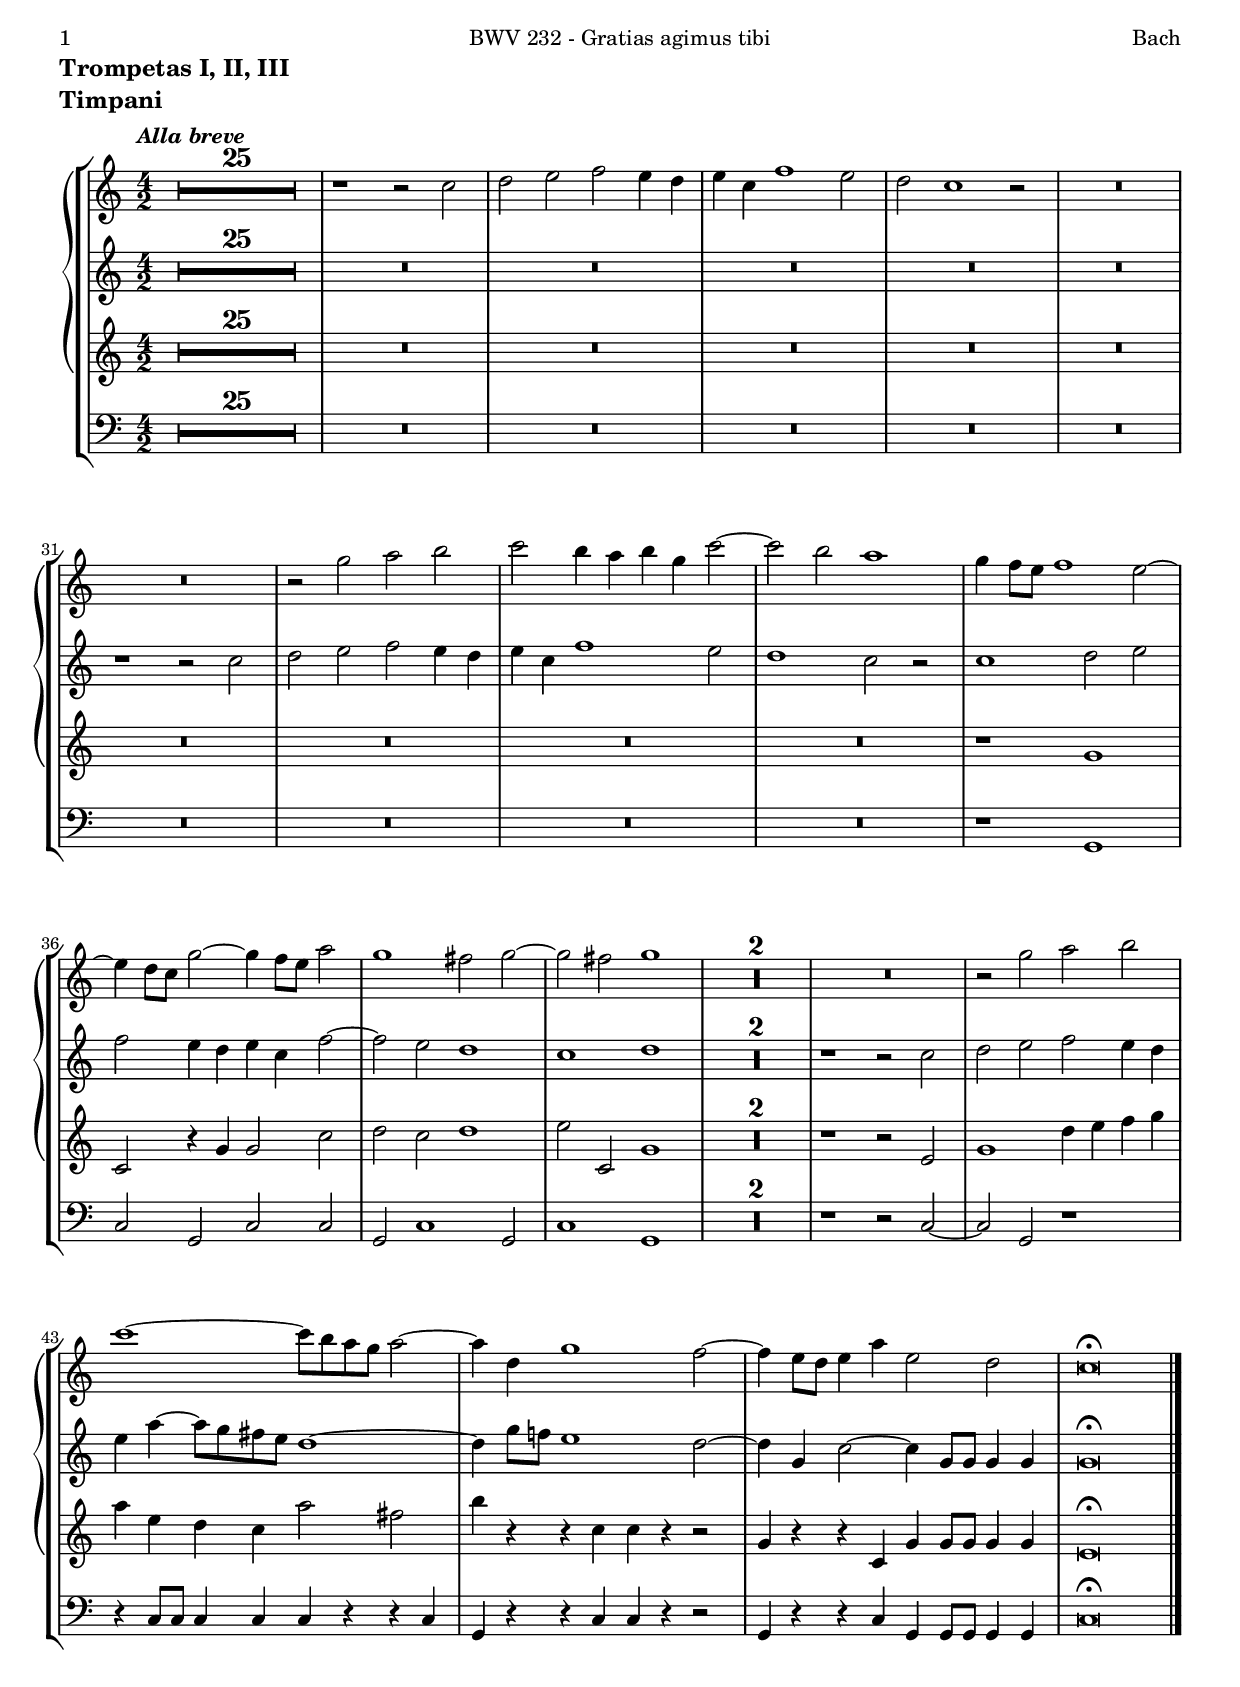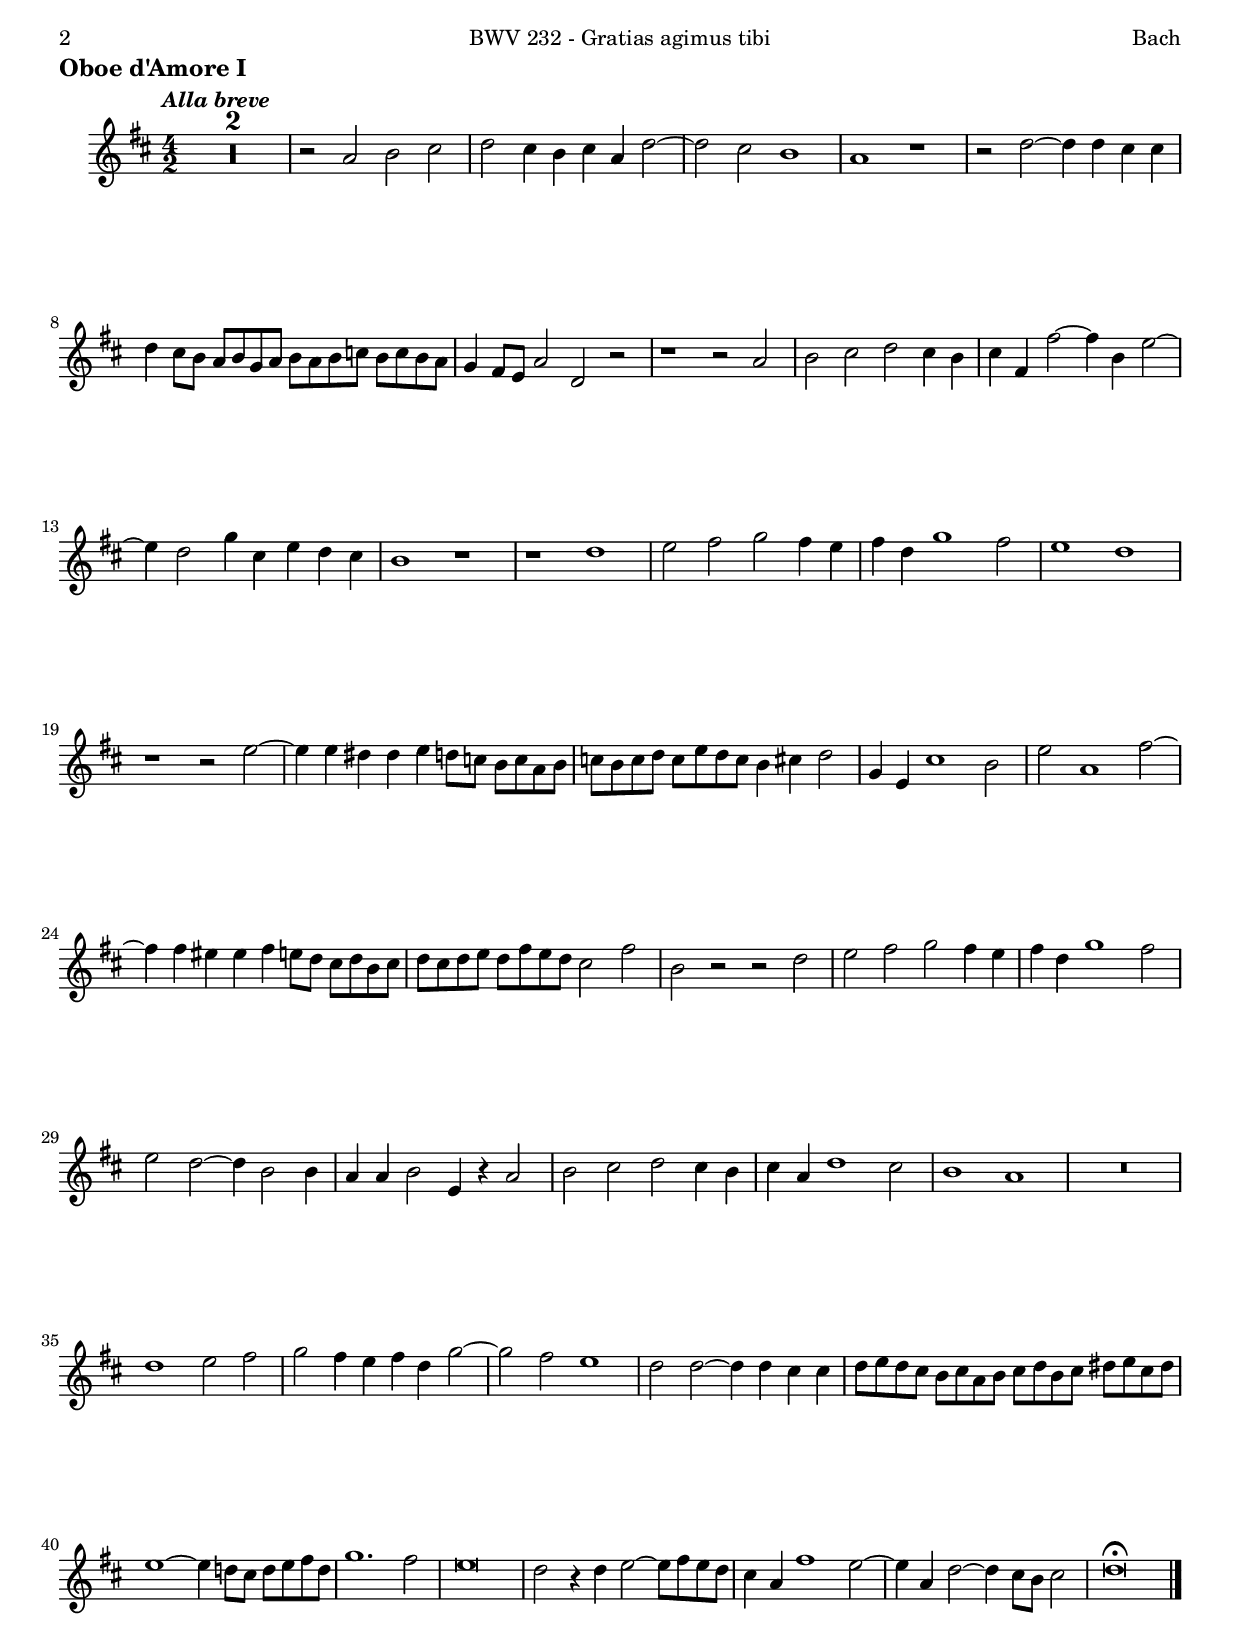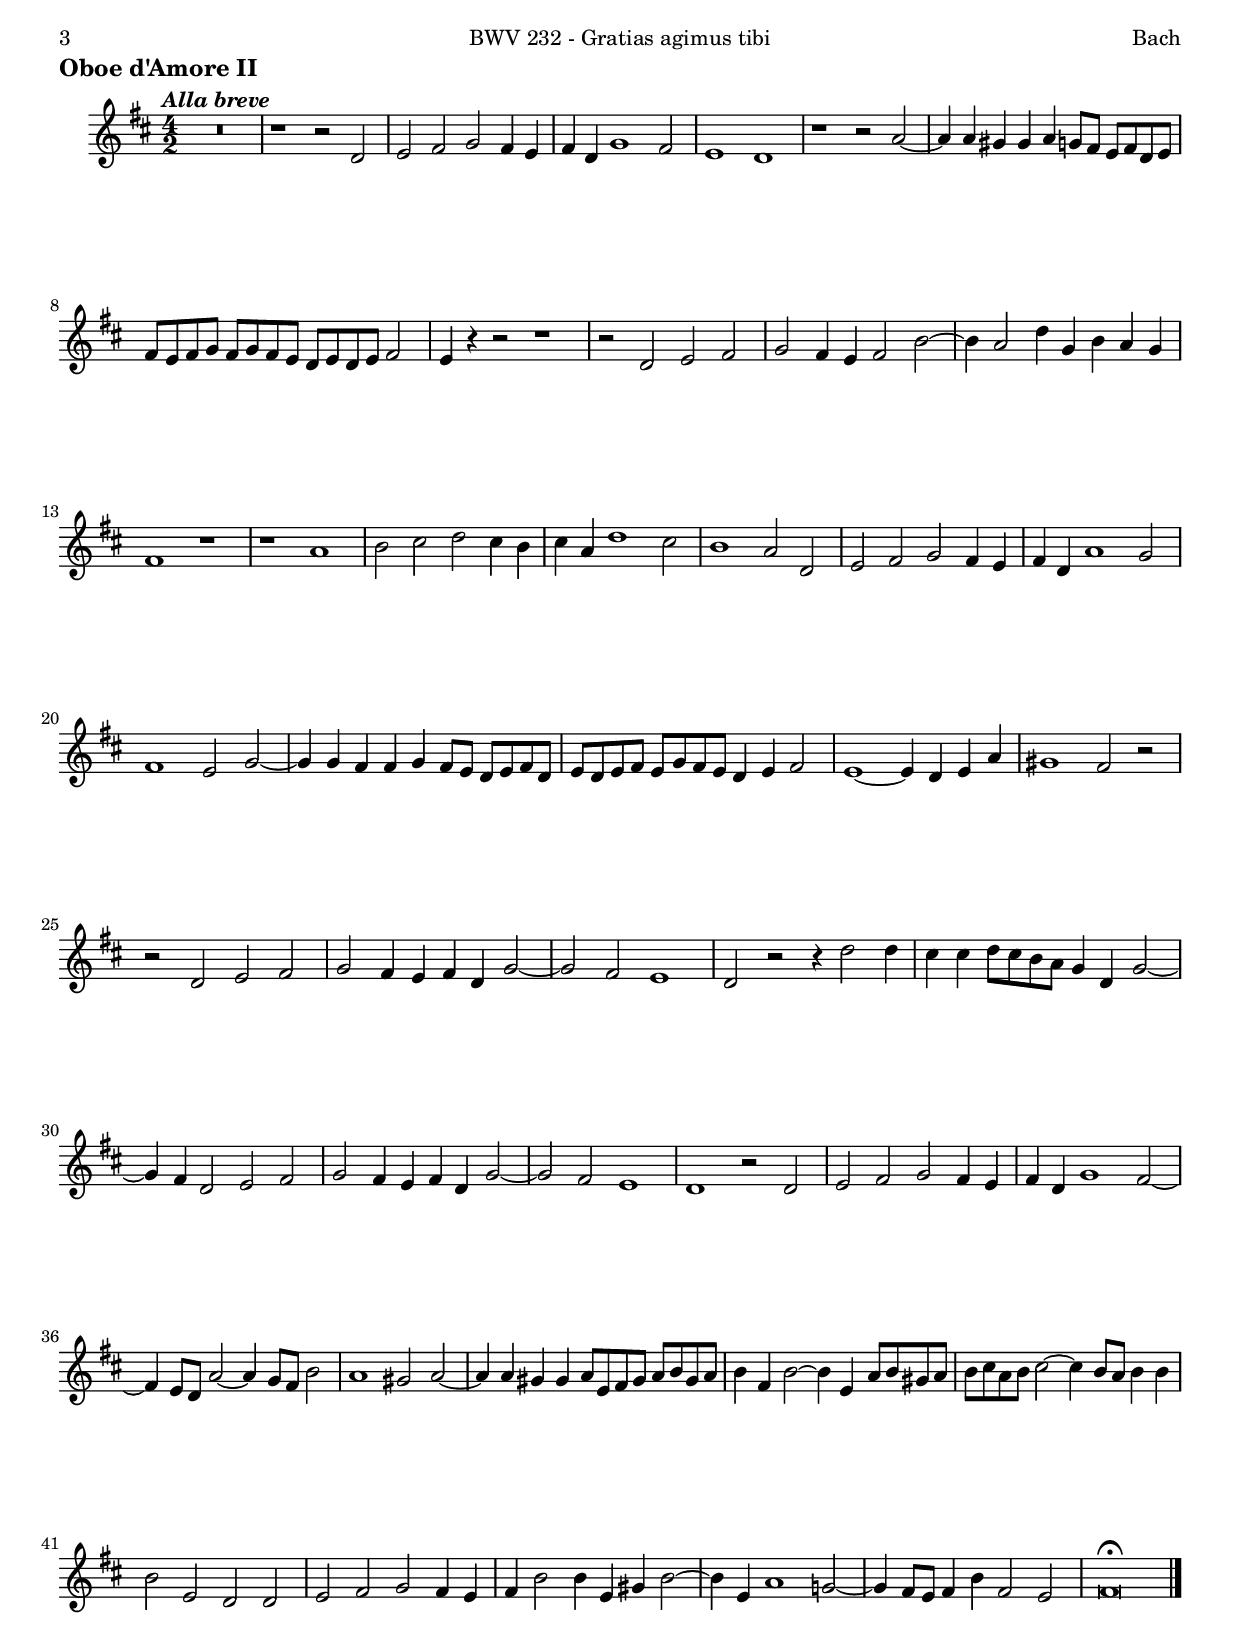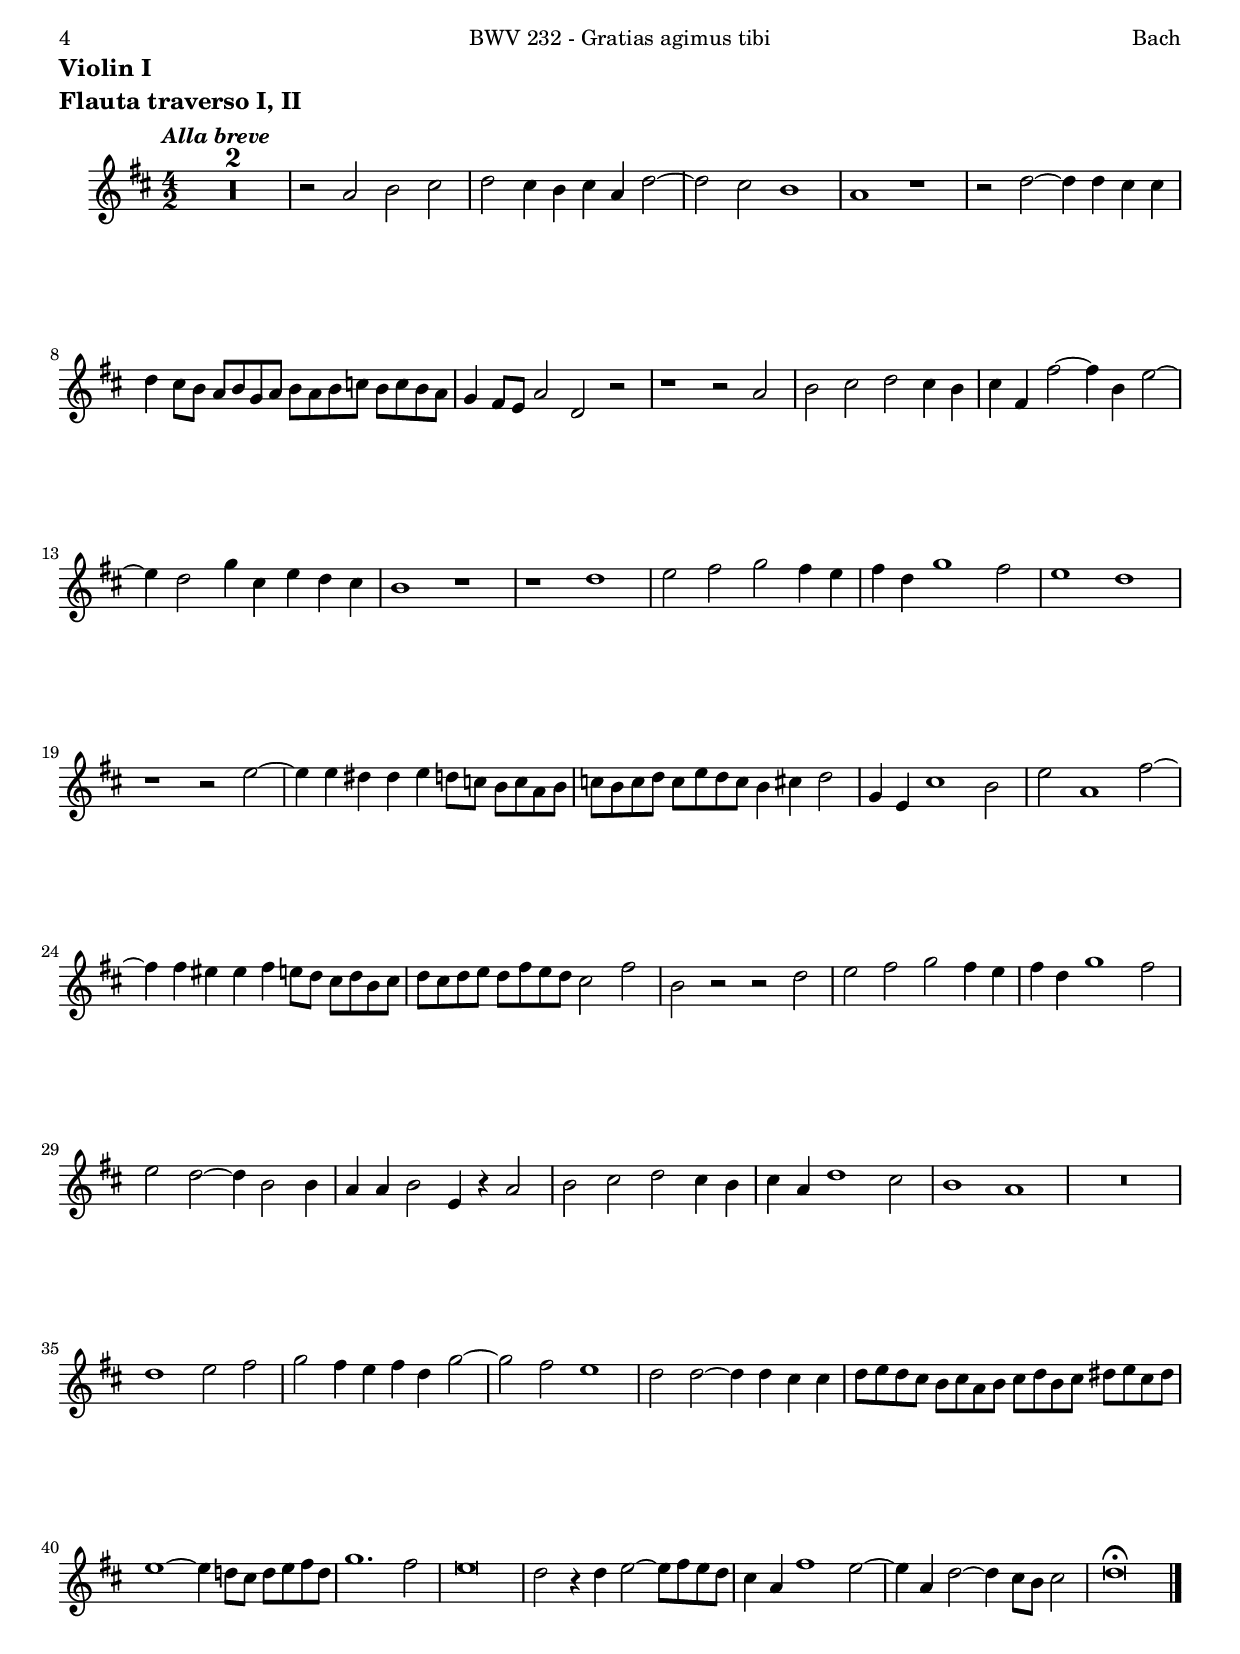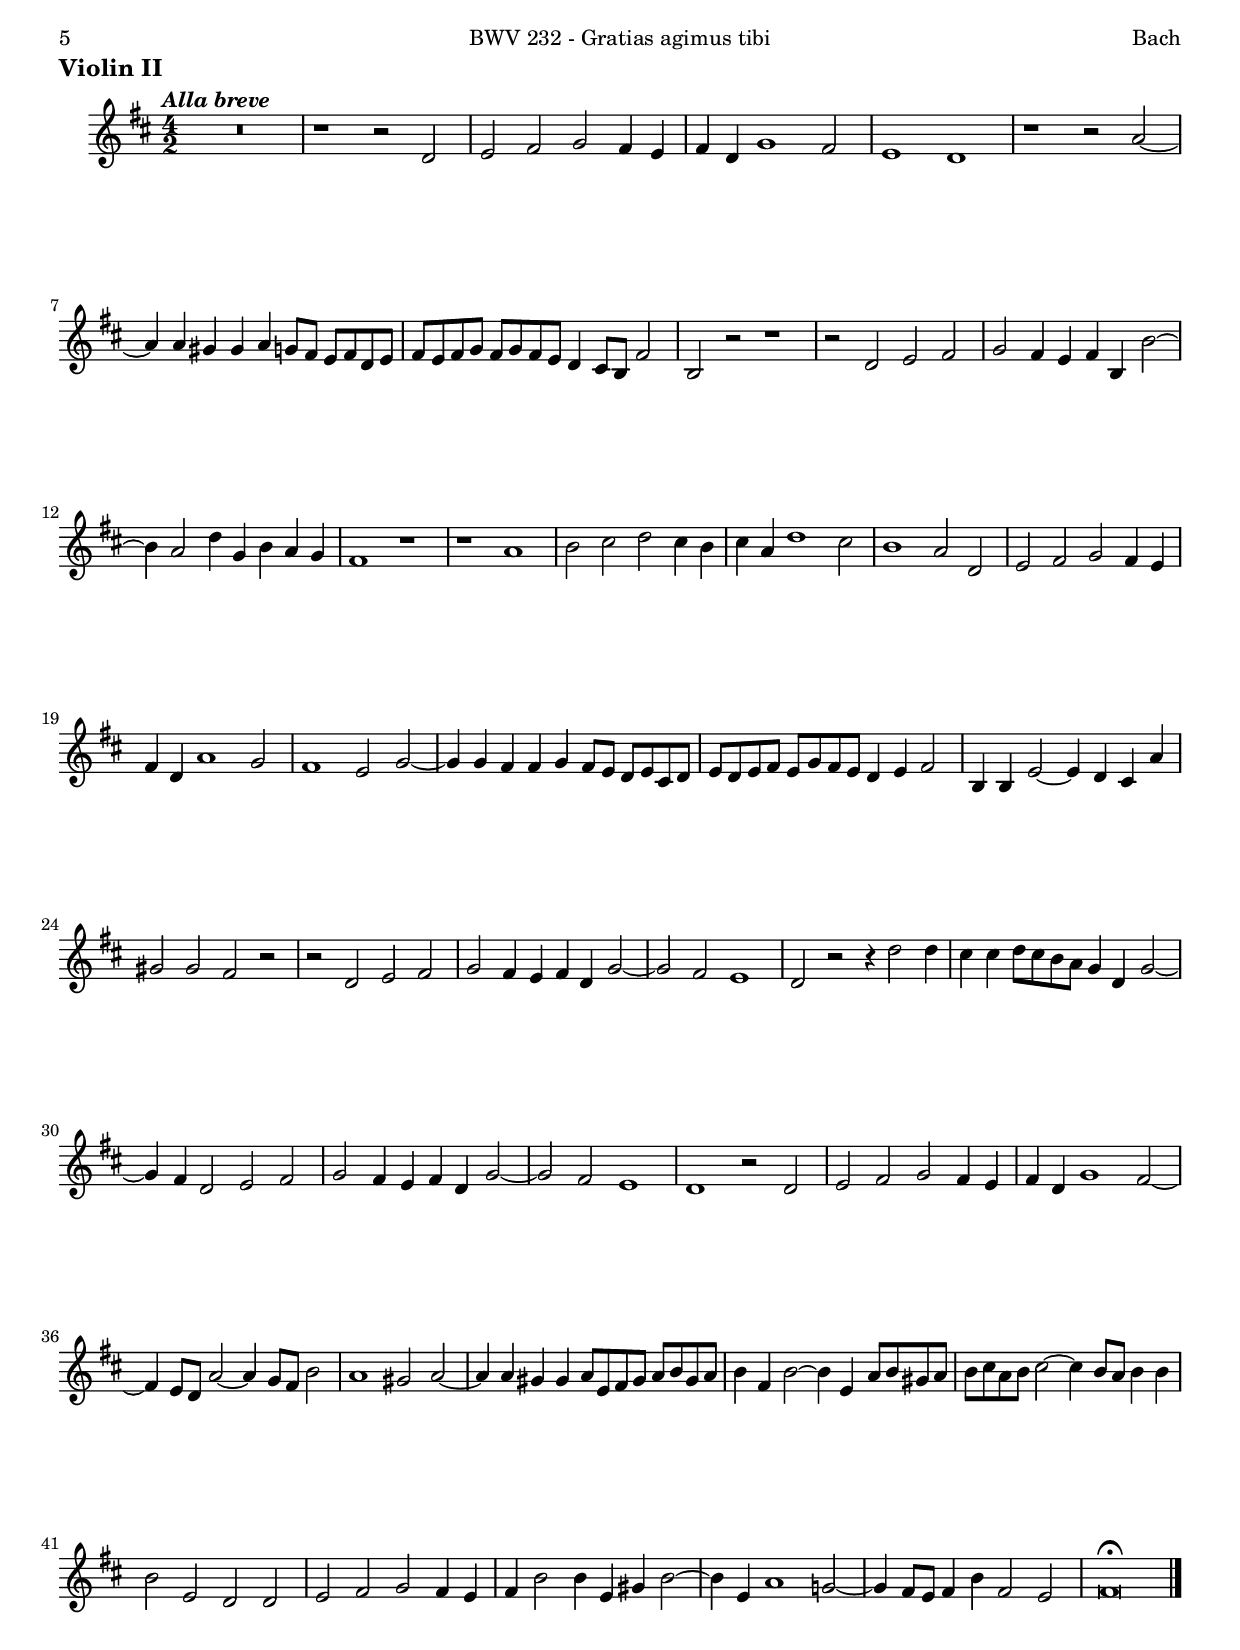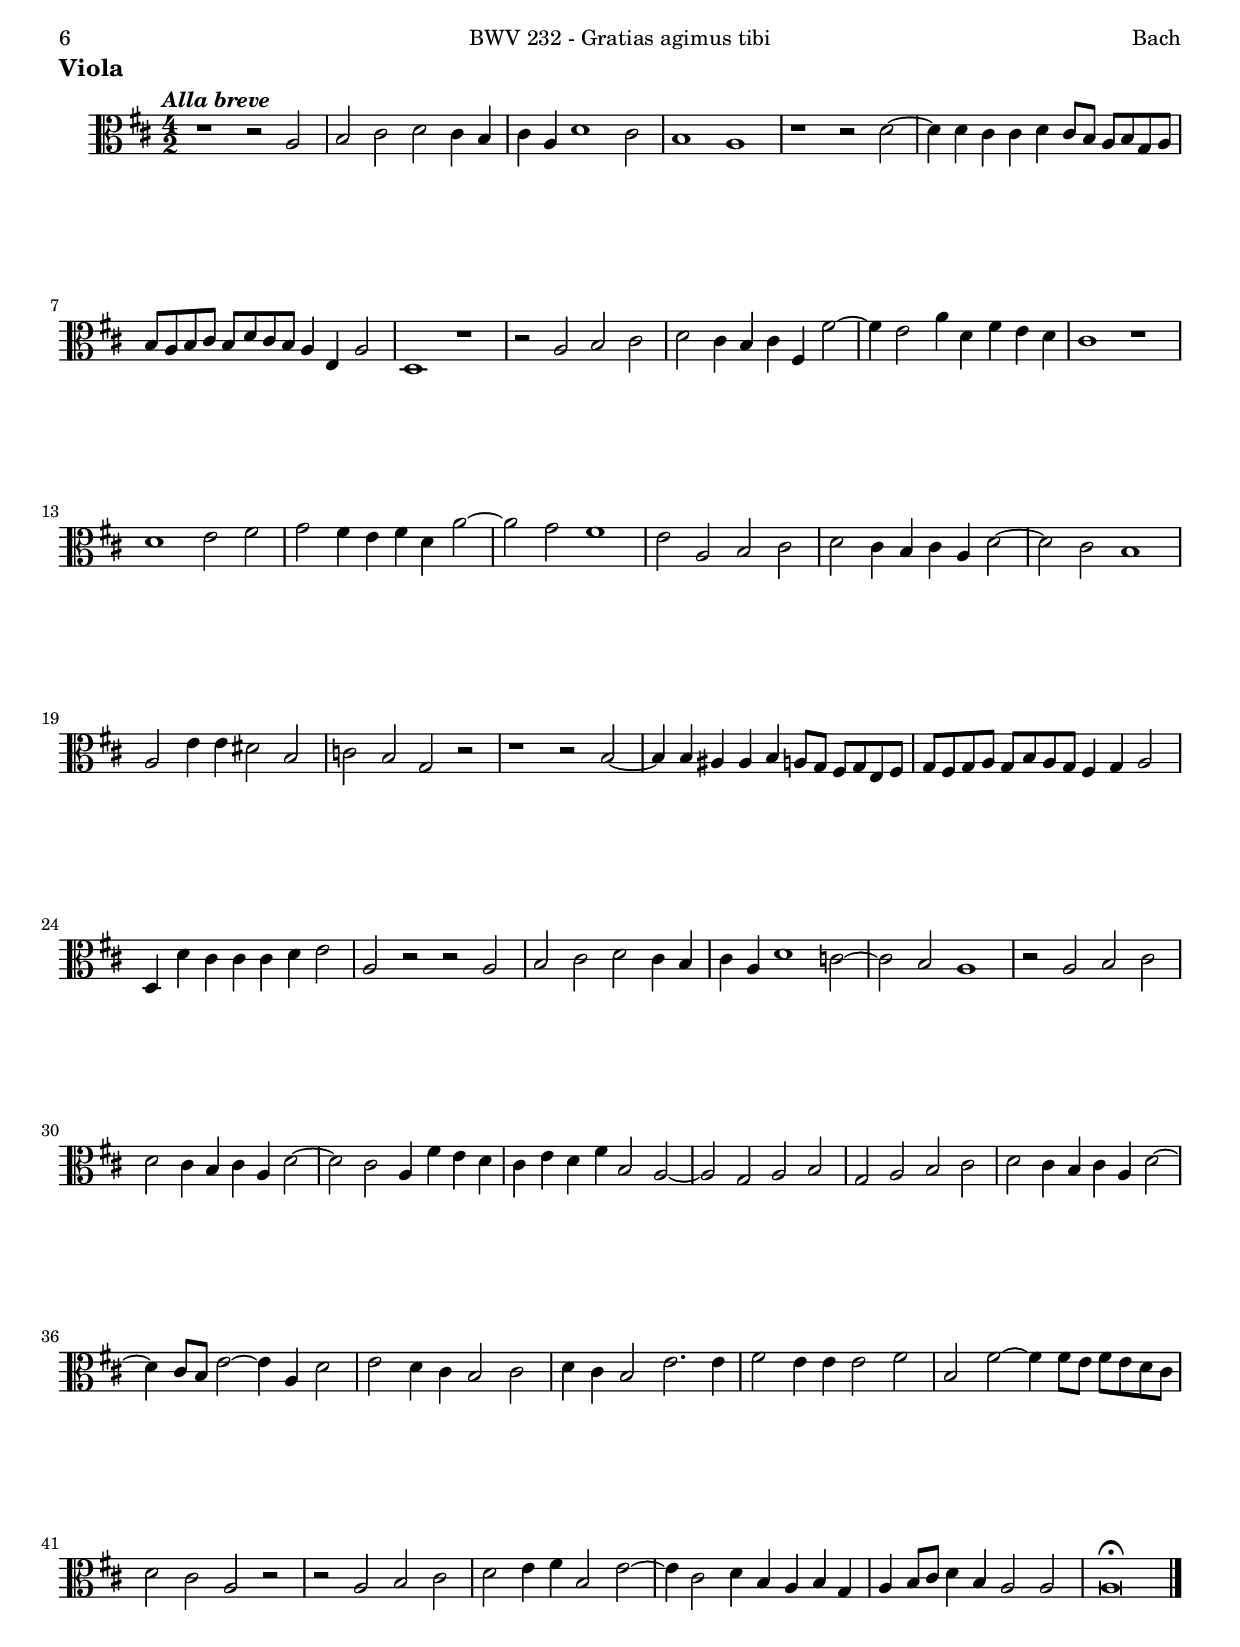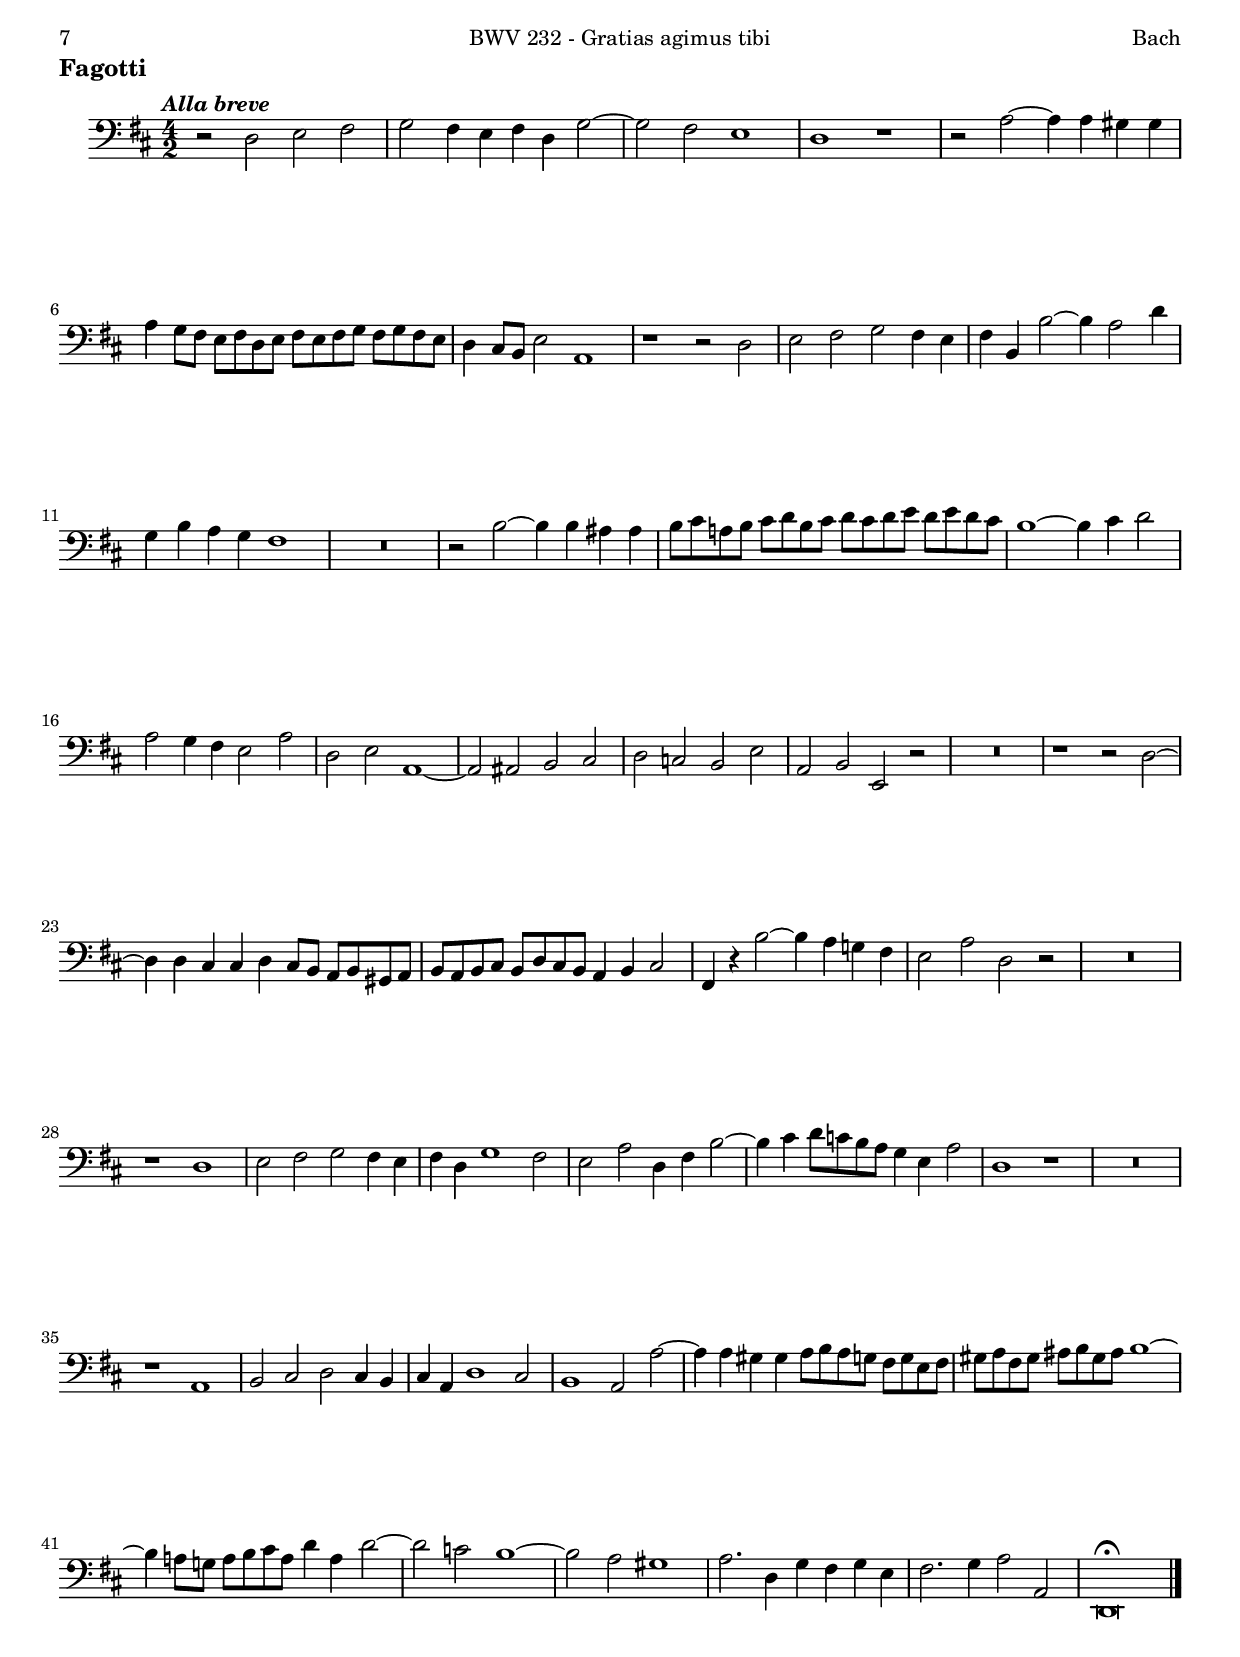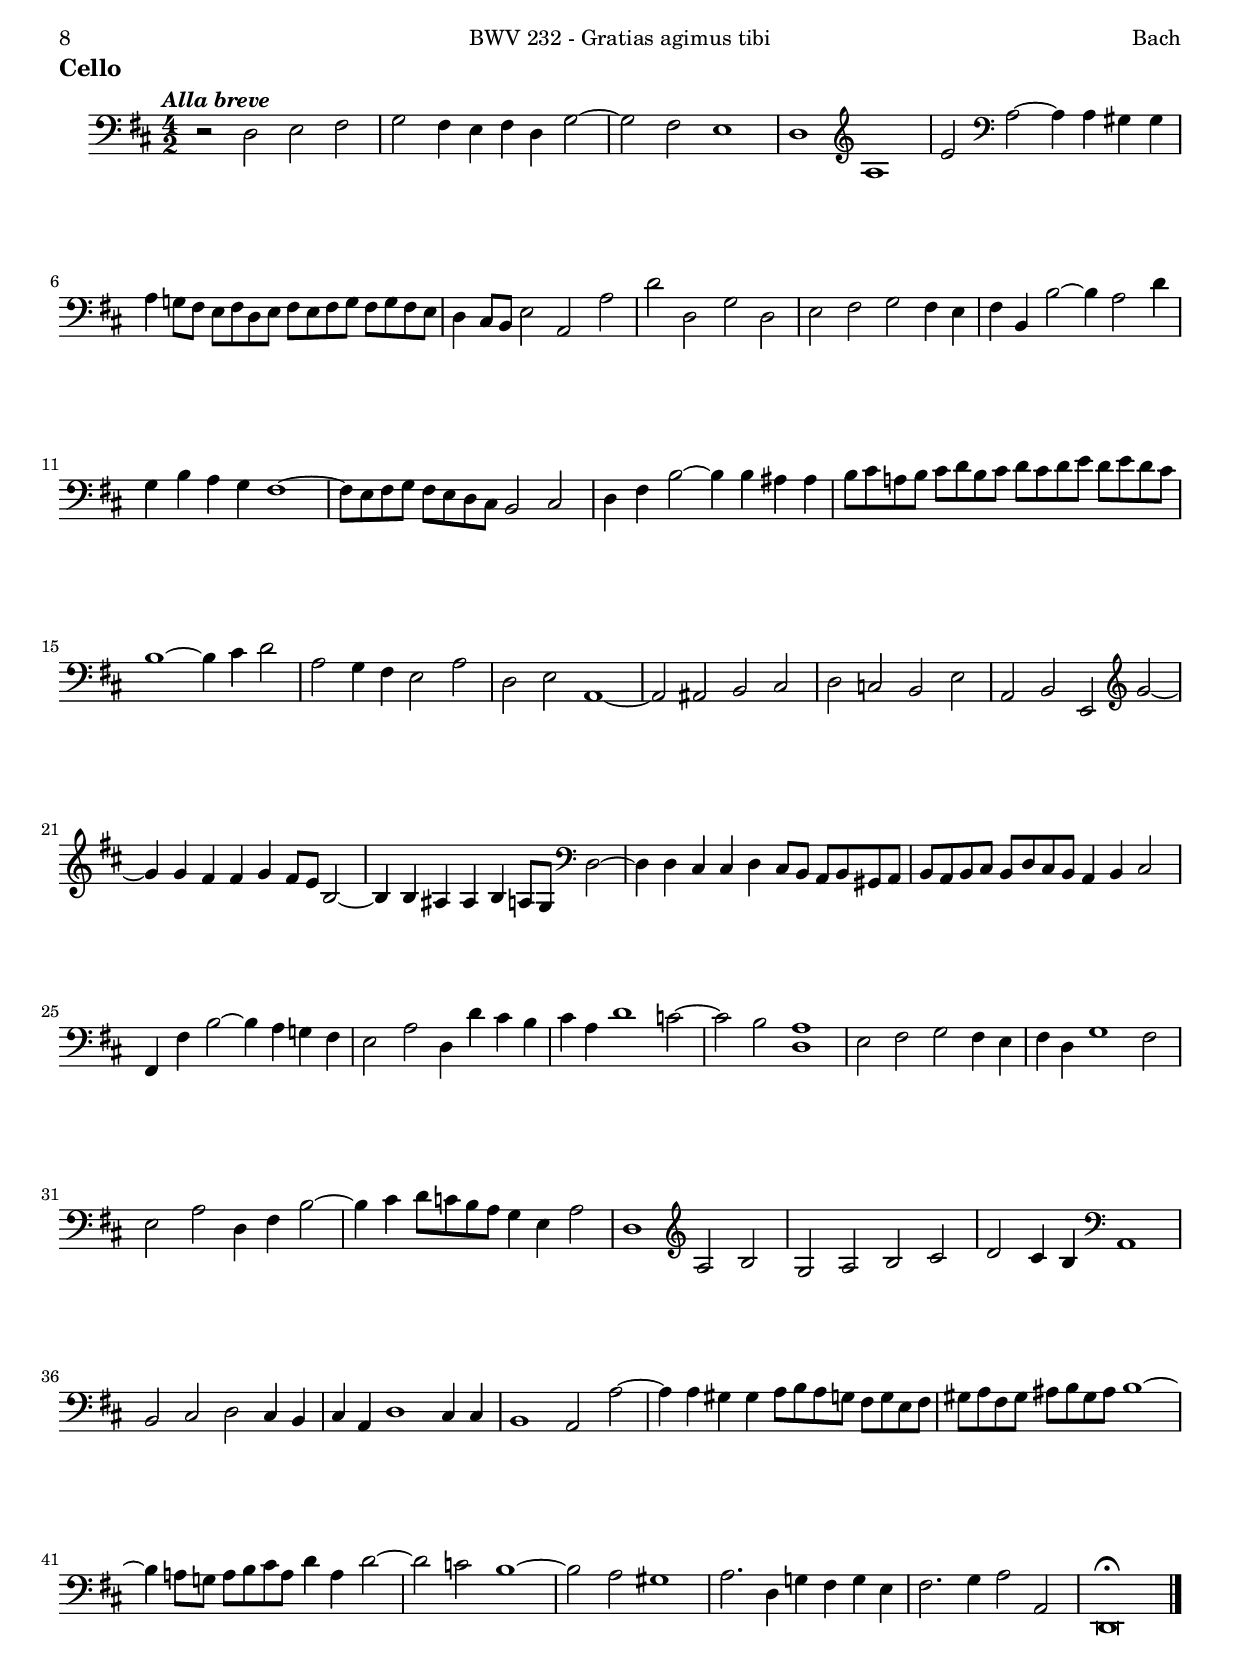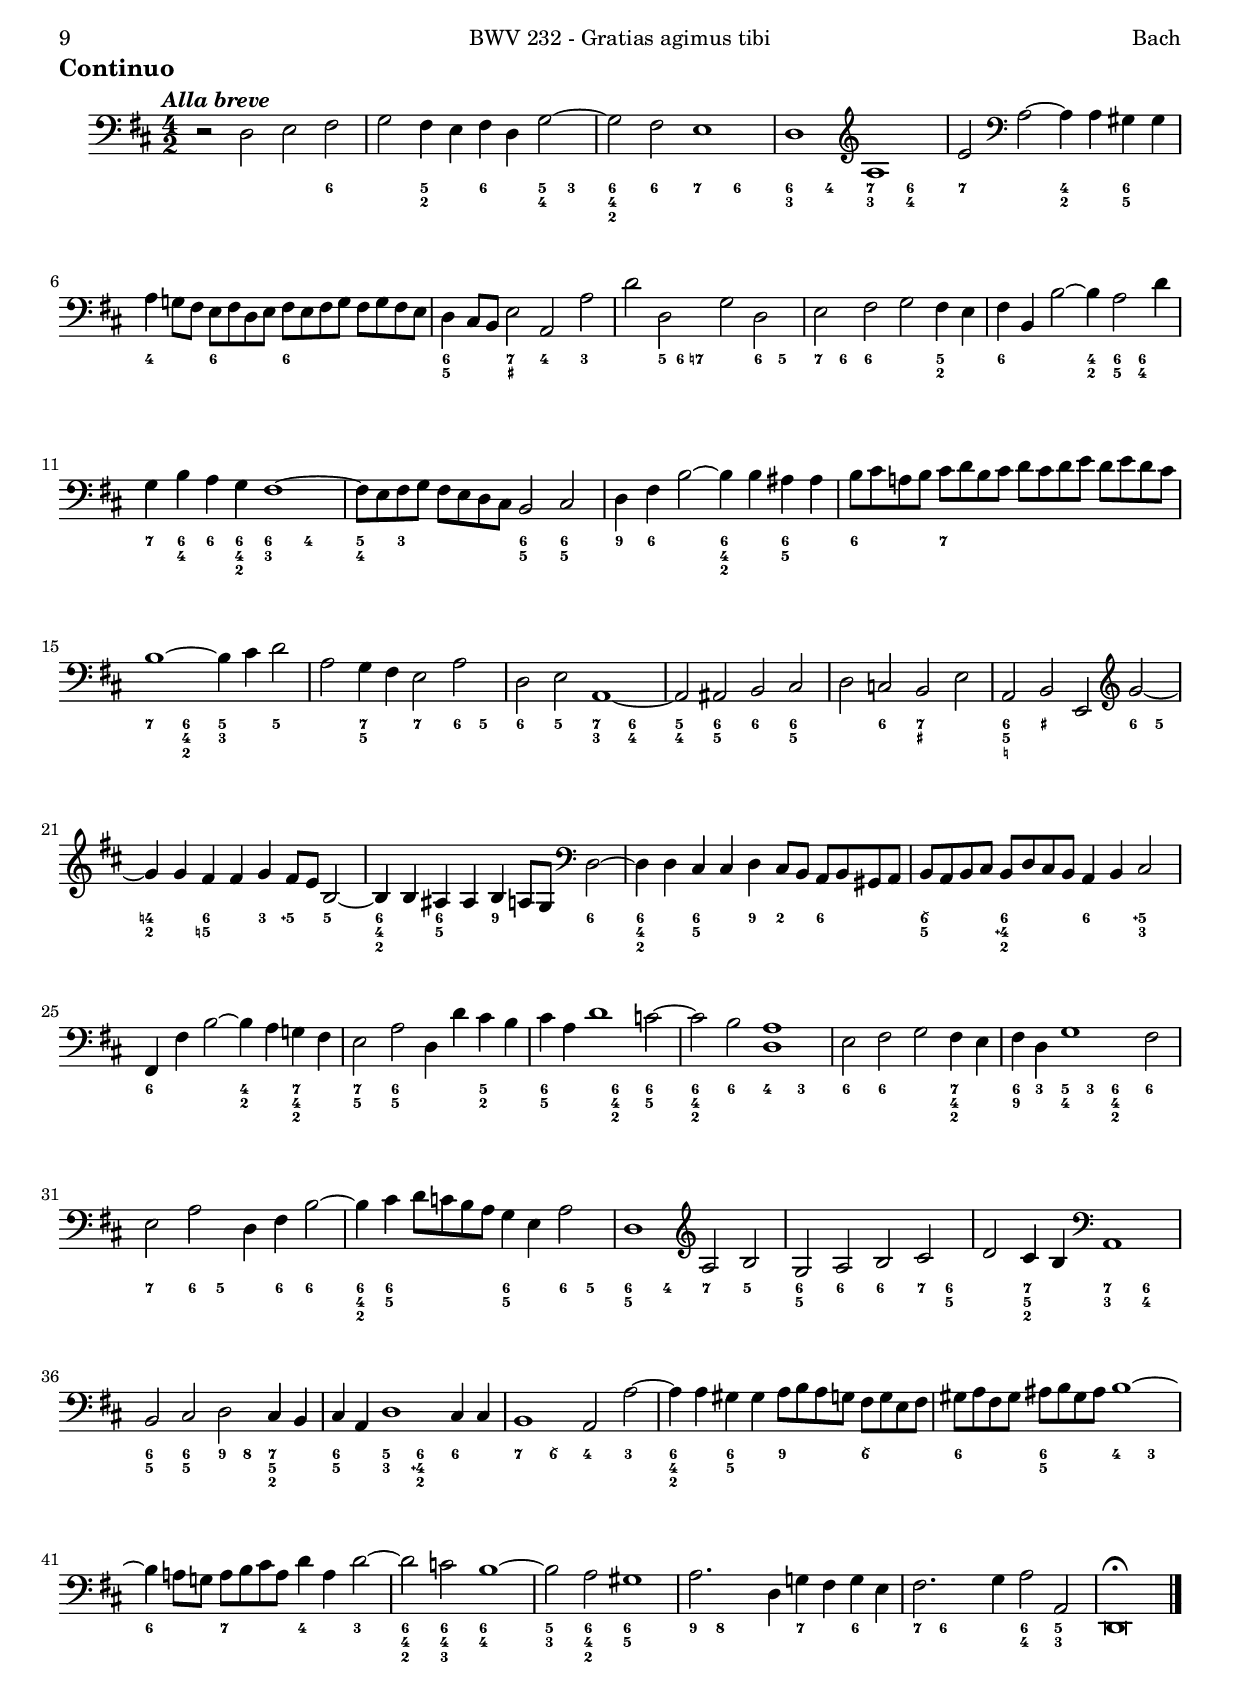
\version "2.18.0"

#(set-default-paper-size "a4")
#(set-global-staff-size 18.5)
#(ly:set-option 'point-and-click #f)
%nomobile

italicas=\override LyricText.font-shape = #'italic
rectas=\override LyricText.font-shape = #'upright
ss=\once \set suggestAccidentals = ##t
mtempo={\tempo 4 = 140 }
pfermata=\markup{"(" \musicglyph #"scripts.ufermata" ")"}
showMultiRests = { \set Staff.keepAliveInterfaces = #'( rhythmic-grob-interface multi-measure-rest-interface lyric-interface stanza-number-interface percent-repeat-interface) }
hideMultiRests = \unset Staff.keepAliveInterfaces
noados=\once \set Staff.aDueText = #""


htitle="BWV 232 - Gratias agimus tibi"
hcomposer="Bach"
%{
\header {
	title=\markup{\fontsize #3 "6. Gratias agimus tibi"}
	subtitle="Misa en si menor"
        subsubtitle=\markup{\raise #.2 "BWV 232" \vspace #0 }
        composer="Johann Sebastian Bach (1685-1750)"
        pdfauthor=\composer
       %opus="(-)"
	%poet=\markup{""}
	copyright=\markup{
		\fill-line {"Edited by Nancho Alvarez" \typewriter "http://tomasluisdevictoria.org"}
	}
%	tagline=""
}
%}
global={
  \tempo \markup{\italic "Alla breve"}
  \compressFullBarRests
  \key d \major \time 4/2 \skip 1*4/2*46 \bar "|."
}

cantus=\relative c''{
       % \set autoBeaming = ##f
        R1*4/2*2
        r2 a b cis
        d cis4 b cis a d2 ~
        d cis4 cis b1
        a r
        r2 d ~ d4 d cis cis
        d4 cis8 b a b g a b a b c b c b a
        g4 fis8 \noBeam e a2 d, r
        r1 r2 a'
        b cis d cis4 b
        cis fis, fis'2 ~ fis4 b, e2 ~
        e4 d2 g4 cis, e d cis
        b2 b r1
        r d 
        e2 fis g fis4 e
        fis d g1 fis4 fis
        e1 d
        r1 r2 e ~
        e4 e dis dis e d8 c b c a b
        c b c d c e d c b4 cis8 \noBeam cis d2
        g,4 r cis!2 ~ cis4 cis b b
        e4 e8 \noBeam e a,2 a4 r fis'2 ~
        fis4 fis eis eis fis4 e8 d cis d b cis
        d cis d e d fis e d cis4 cis8 \noBeam cis fis2
        b, r r d
        e fis g fis4 e
        fis4 d g1 fis4 fis
        e e d2 ~ d4 b b b
        a a8 \noBeam a b2 e,4 r a2
        b cis d cis4 b
        cis a d1 cis4 cis
        b1 a
        R1*4/2
        d1 e2 fis
        g fis4 e fis d g2 ~
        g fis4 fis e1
        d2 d ~ d4 d cis cis
        d8 e d cis b cis a b cis d b cis dis e cis dis
        e1 ~ e4 d8 cis d e fis d
        g1. fis4 fis
        e\breve
        d2 r4 d e e ~ e8 fis e d
        cis4 a fis'1 e2 ~
        e4 a, d2 ~ d4 cis8 \noBeam b cis2
        d\breve^\fermata
}

altus=\relative c'{
       %\set autoBeaming = ##f
       R1*4/2
       r1 r2 d
       e fis g fis4 e 
       fis d g1 fis4 fis
       e1 d
       r1 r2 a' ~
       a4 a gis gis a g8 fis e fis d e
       fis e fis g fis g fis e d4 cis8 \noBeam b fis'2
       b,2 r r1
       r2 d e fis
       g2 fis4 e fis b, b'2 ~
       b4 a2 d4 g, b a g
       fis2 fis r1
       r a 
       b2 cis d cis4 b
       cis a d1 cis4 cis
       b1 a2 d, 
       e fis g fis4 e
       fis d a'1 g4 g
       fis1 e2 g ~
       g4 g fis fis g fis8 e d e cis d
       e d e fis e g fis e d4 e8 \noBeam e fis2
       b,4 r e2 ~ e4 d cis a'
       gis4 gis8 \noBeam gis gis2 fis r
       r2 d e fis
       g fis4 e fis d g2 ~
       g fis4 fis e1
       d2 r r4 d'2 d4
       cis cis d8 cis b a g4 d8 \noBeam d g2 ~
       g4 fis d2 e fis
       g fis4 e fis d g2 ~
       g fis4 fis e1
       d r2 d
       e fis g fis4 e
       fis d g1 fis2 ~
       fis4 e8 d a'2 ~ a4 g8 fis b4 b
       a1 gis2 a ~
       a4 a gis gis a8 e fis gis a b gis a
       b4 fis b2 ~ b4 e,8 \noBeam e a2
       e4 r cis'2 ~ cis4 b b b
       b b8 \noBeam b e,2 d d
       e fis g fis4 e
       fis4( b2) b8 \noBeam b e,4 gis b2 ~
       b4 e, a2 ~ a4 d, g!2 ~
       g4 fis8 e fis4 b fis2( e)
       fis\breve^\fermata
}

tenor=\relative c'{
       %\set autoBeaming = ##f
       r1 r2 a
       b cis d cis4 b
       cis a d1 cis4 cis
       b1 a
       r1 r2 d ~
       d4 d cis cis d cis8 b a b g a
       b a b cis b d cis b a4 e8 \noBeam e a2
       d,1 r
       r2 a' b cis
       d cis4 b cis fis, fis'2 ~
       fis4 e2 a4 d, fis e d
       cis2 cis r1
       d1 e2 fis
       g2 fis4 e fis d a'2 ~
       a2 g4 g fis1
       e2 a, b cis
       d2 cis4 b cis a d2 ~
       d cis4 cis b1
       a2 e'( dis) b4 b
       c2( b) g r
       r1 r2 b ~
       b4 b ais ais b4 a8 g fis g e fis
       g fis g a g b a g fis4 g8 \noBeam g a2
       d,4 d'8 \noBeam d cis4 cis cis d8 \noBeam d e2
       a,2 r r a
       b cis d cis4 b
       cis a d1 c4 c
       c2( b) a1
       r2 a b cis!
       d2 cis4 b cis a d2 ~
       d2 cis4 cis a fis' e d
       cis( e) d( fis) b,2 a ~
       a g4 g a2( b)
       g a b cis
       d cis4 b cis a d2 ~
       d4 cis8 b e2 ~ e4 a, d2
       e2 d4( cis) b2 cis4 cis
       d( cis) b2 e2. e4
       fis2 e4 e2 e8 \noBeam e fis2
       b, fis'2 ~ fis4 fis8 e fis4 d
       d2 cis4 cis a2 a
       r a b cis
       d e4 fis b,2 e4 e
       e cis cis d b( a) b( g)
       a( b8 cis) d4 b a1
       a\breve^\fermata

}

bassus=\relative c{
       %\set autoBeaming = ##f
       r2 d e fis
       g fis4 e fis d g2 ~
       g fis4 fis e1
       d r
       r2 a' ~ a4 a gis gis
       a4 g!8 fis e fis d e fis e fis g fis g fis e
       d4 cis8 \noBeam b e2 a,1
       r1 r2 d
       e fis g fis4 e
       fis b, b'2 ~ b4 a2 d4
       g,4 b a g fis2 fis
       R1*4/2
       r2 b ~ b4 b ais ais
       b8 cis a! b cis d b cis d cis d e d e d cis
       b1 ~ b4 cis d2
       a4 a g fis e2 a4 a
       d,2( e) a,1 ~
       a2 ais b cis
       d c4 c b2 e4 e
       a,2( b) e r
       R1*4/2
       r1 r2 d ~
       d4 d cis cis d cis8 b a b gis a
       b a b cis b d cis b a4 b8 \noBeam b cis2
       fis,4 r b'2 ~ b4 a g! fis 
       e e8 \noBeam e a2 d, r
       R1*4/2
       r1 d 
       e2 fis g fis4 e
       fis d g1 fis4 fis
       e2( a) d,4 r b'2 ~
       b4 cis d8[ c] b[ a] g4 fis8 \noBeam e a2
       d,1 r
       R1*4/2
       r1 a
       b2 cis d cis4 b
       cis4 a d1 cis4 cis
       b1 a2 a' ~
       a4 a gis gis a8 b a g fis g e fis
       gis a fis gis ais b gis ais b1 ~
       b4 a!8 g! a b cis a d4 a d2 ~
       d2 c4 c b1 ~
       b2 a gis1
       a2 r4 d,( g!) fis g e
       fis2 fis4 g a2( a,)
       d\breve^\fermata
}

textocantus=\lyricmode{
Gra -- _ _ _ ti -- as a -- _ _ gi -- mus ti -- bi
pro -- pter mag -- nam glo -- _ _ _ _ _ _ _ _ _ _ _ _ _ _ _ ri -- am tu -- am
gra -- _ _ _ ti -- as a -- _ _ _ _ _ _ _ _ gi -- mus ti -- bi
gra -- _ _ _ ti -- as a -- _ _ gi -- mus ti -- bi
pro -- pter mag -- nam glo -- _ _ _ _ _ _ _ _ _ _ _ _ _ _ _ ri -- am tu -- am
pro -- pter mag -- nam glo -- ri -- am tu -- am
pro -- pter mag -- nam glo -- _ _ _ _ _ _ _ _ _ _ _ _ _ _ _ ri -- am tu -- am
gra -- _ _ _ ti -- as a -- _ _ gi -- mus ti -- bi
pro -- pter mag -- nam glo -- ri -- am tu -- am
gra -- _ _ _ ti -- as a -- _ _ gi -- mus ti -- bi
gra -- _ _ _ ti -- as a -- _ _ gi -- mus ti -- bi
pro -- pter mag -- nam glo -- _ _ _ _ _ _ _ _ _ _ _ _ _ _ _ _ _ _ _ _ _ _ _ ri -- am
tu -- am
pro -- ter mag -- _ _ _ _ nam glo -- _ _ _ ri -- am tu -- am.
}

textoaltus=\lyricmode{
Gra -- _ _ _ ti -- as a -- _ _ gi -- mus ti -- bi
pro -- pter mag -- nam glo -- _ _ _ _ _ _ _ _ _ _ _ _ _ _ _ ri -- am tu -- am
gra -- _ _ _ ti -- as a -- _ _ _ _ _ _ gi -- mus ti -- bi
gra -- _ _ _ ti -- as a -- _ _ gi -- mus ti -- bi,
gra -- _ _ _ ti -- as a -- _ _ gi -- mus ti -- bi
pro -- pter mag -- nam glo -- _ _ _ _ _ _ _ _ _ _ _ _ _ _ _ ri -- am tu -- am
pro -- pter mag -- nam glo -- ri -- am tu -- am
gra -- _ _ _ ti -- as a -- _ _ gi -- mus ti -- bi
pro -- pter mag -- nam glo -- _ _ _ _ ri -- am tu -- am,
gra -- _ _ _ ti -- as a -- _ _ gi -- mus ti -- bi
gra -- _ _ _ ti -- as a -- _ _ _ _ _ _ _ _ gi -- mus ti -- bi
pro -- pter mag -- nam glo -- _ _ _ _ _ _ _ _ _ _ ri -- am tu -- am
pro -- pter mag -- nam glo -- ri -- am tu -- am,
gra -- _ _ _ ti -- as a -- gi -- mus ti -- bi
pro -- pter mag -- nam glo -- _ _ ri -- am tu -- am.
}

textotenor=\lyricmode{
Gra -- _ _ _ ti -- as a -- _ _ gi -- mus ti -- bi
pro -- pter mag -- nam glo -- _ _ _ _ _ _ _ _ _ _ _ _ _ _ _ ri -- am tu -- am
gra -- _ _ _ ti -- as a -- _ _ _ _ _ _ gi -- mus ti -- bi
gra -- _ _ _ ti -- as a -- _ _ gi -- mus ti -- bi,
gra -- _ _ _ ti -- as a -- _ _ gi -- mus ti -- bi,
a -- gi -- mus ti -- bi
pro -- pter mag -- nam glo -- _ _ _ _ _ _ _ _ _ _ _ _ _ _ _ ri -- am tu -- am,
pro -- pter mag -- nam glo -- ri -- am tu -- am
gra -- _ _ _ ti -- as a -- _ _ gi -- mus ti -- bi
gra -- _ _ _ ti -- as a -- _ _ gi -- mus ti -- bi
pro -- pter mag -- nam glo -- _ ri -- am tu -- am,
gra -- _ _ _ ti -- as a -- _ _ _ _ _ gi -- mus ti -- bi,
a -- gi -- mus ti -- bi
pro -- pter mag -- nam glo -- ri -- am tu -- am,
pro -- pter _ mag -- nam glo -- ri -- am tu -- am
gra -- _ _ _ ti -- as a -- gi -- mus ti -- bi
pro -- pter mag -- nam glo -- ri -- am tu -- am.
}

textobassus=\lyricmode{
Gra -- _ _ _ ti -- as a -- _ _ gi -- mus ti -- bi
pro -- pter mag -- nam glo -- _ _ _ _ _ _ _ _ _ _ _ _ _ _ _ ri -- am tu -- am
gra -- _ _ _ ti -- as a -- _ _ _ _ _ _ gi -- mus ti -- bi
pro -- pter mag -- nam glo -- _ _ _ _ _ _ _ _ _ _ _ _ _ _ _ _ ri -- am,
pro -- pter mag -- nam glo -- ri -- am tu -- am,
gra -- _ _ _ ti -- as a -- gi -- mus ti -- bi
pro -- pter mag -- nam glo -- _ _ _ _ _ _ _ _ _ _ _ _ _ _ _ ri -- am tu -- am
pro -- pter mag -- nam glo -- ri -- am tu -- am
gra -- _ _ _ ti -- as a -- _ _ gi -- mus ti -- bi
pro -- pter mag -- _ nam _ glo -- ri -- am tu -- am
gra -- _ _ _ ti -- as a -- _ _ gi -- mus ti -- bi
pro -- pter mag -- nam glo -- _ _ _ _ _ _ _ _ _ _ _ _ _ _ _ _ _ _ _ _ _ _ _ _ _ ri -- am tu -- _ _ am
pro -- pter mag -- nam glo -- ri -- am tu -- am.
}

trombauno=\relative c''{
      R1*4/2*25
      r1 r2 d
      e fis g fis4 e
      fis4 d g1 fis2
      e d1 r2
      R1*4/2*2
      r2 a' b cis
      d2 cis4 b cis a d2 ~
      d cis b1
      a4 g8 fis g1 fis2 ~
      fis4 e8 d a'2 ~ a4 g8 fis b2
      a1 gis2 a ~
      a2 gis a1
      R1*4/2*3
      r2 a b cis
      d1 ~ d8 cis b a b2 ~
      b4 e, a1 g2 ~
      g4 fis8 e fis4 b fis2 e
      d\breve^\fermata
}

trombados=\relative c''{
     R1*4/2*30
     r1 r2 d
     e fis g fis4 e
     fis4 d g1 fis2
     e1 d2 r
     d1 e2 fis
     g2 fis4 e fis d g2 ~
     g fis e1
     d1 e
     R1*4/2*2
     r1 r2 d
     e2 fis g fis4 e
     fis b ~ b8 a gis fis e1 ~
     e4 a8 g! fis1 e2 ~
     e4 a, d2 ~ d4 a8 a a4 a
     a\breve^\fermata
}

trombatres=\relative c''{
     R1*4/2*34
     r1 a 
     d,2 r4 a' a2 d
     e d e1
     fis2 d, a'1
     R1*4/2*2
     r1 r2 fis
     a1 e'4 fis g a
     b fis e d b'2 gis
     cis4 r r d, d r r2
     a4 r r d, a' a8 a a4 a
     fis\breve^\fermata
}

timpani=\relative c{
     R1*4/2*34
     r1 a
     d2 a d d
     a d1 a2
     d1 a
     R1*4/2*2
     r1 r2 d ~
     d2 a r1
     r4 d8 d d4 d d r r d
     a r r d d r r2
     a4 r r d a a8 a a4 a
     d\breve^\fermata
}

oboeuno=\relative c''{
      R1*4/2*2
      r2 a b cis 
      d cis4 b cis a d2 ~
      d cis b1
      a1 r
      r2 d ~ d4 d cis cis 
      d cis8 b a b g a b a b c b c b a
      g4 fis8 e a2 d, r
      r1 r2 a'
      b cis d cis4 b
      cis fis, fis'2 ~ fis4 b, e2 ~
      e4 d2 g4 cis, e d cis
      b1 r
      r1 d
      e2 fis g fis4 e
      fis d g1 fis2
      e1 d
      r1 r2 e ~
      e4 e dis dis e d8 c b c a b
      c b c d c e d c b4 cis d2
      g,4 e cis'1 b2
      e2 a,1 fis'2 ~
      fis4 fis eis eis fis e8 d cis d b cis
      d cis d e d fis e d cis2 fis
      b, r r d
      e fis g fis4 e
      fis4 d g1 fis2
      e d ~ d4 b2 b4
      a a b2 e,4 r a2
      b cis d cis4 b
      cis a d1 cis2
      b1 a
      R1*4/2
      d1 e2 fis
      g fis4 e fis d g2 ~
      g fis e1
      d2 d ~ d4 d cis cis
      d8 e d cis b cis a b cis d b cis dis e cis dis
      e1 ~ e4 d!8 cis d e fis d
      g1. fis2
      e\breve
      d2 r4 d e2 ~ e8 fis e d
      cis4 a fis'1 e2 ~
      e4 a, d2 ~ d4 cis8 b cis2
      d\breve^\fermata
}

oboedos=\relative c'{
      R1*4/2
      r1 r2 d
      e fis g fis4 e
      fis d g1 fis2
      e1 d
      r1 r2 a' ~
      a4 a gis gis a g8 fis e fis d e
      fis e fis g fis g fis e d e d e fis2
      e4 r r2 r1
      r2 d e fis
      g fis4 e fis2 b ~
      b4 a2 d4 g, b a g
      fis1 r
      r a
      b2 cis d cis4 b
      cis a d1 cis2
      b1 a2 d,
      e fis g fis4 e
      fis d a'1 g2
      fis1 e2 g ~
      g4 g fis fis g fis8 e d e fis d
      e d e fis e g fis e d4 e fis2
      e1 ~ e4 d e a
      gis1 fis2 r
      r d e fis
      g fis4 e fis d g2 ~
      g fis e1
      d2 r r4 d'2 d4
      cis4 cis d8 cis b a g4 d g2 ~
      g4 fis d2 e fis
      g2 fis4 e fis d g2 ~
      g fis e1
      d1 r2 d
      e fis g fis4 e
      fis d g1 fis2 ~
      fis4 e8 d a'2 ~ a4 g8 fis b2
      a1 gis2 a ~
      a4 a gis gis a8 e fis gis a b gis a
      b4 fis b2 ~ b4 e, a8 b gis a
      b cis a b cis2 ~ cis4 b8 a b4 b
      b2 e, d d
      e2 fis g fis4 e
      fis b2 b4 e, gis b2 ~
      b4 e, a1 g!2 ~
      g4 fis8 e fis4 b fis2 e
      fis\breve^\fermata
}

violinuno = \relative c'' {
      R1*4/2*2
      r2 a b cis
      d cis4 b cis a d2 ~
      d cis b1
      a1 r
      r2 d ~ d4 d cis cis 
      d4 cis8 b a b g a b a b c b c b a
      g4 fis8 e a2 d, r
      r1 r2 a'
      b cis d cis4 b
      cis fis, fis'2 ~ fis4 b, e2 ~
      e4 d2 g4 cis, e d cis
      b1 r
      r1 d
      e2 fis g fis4 e
      fis d g1 fis2
      e1 d
      r1 r2 e ~
      e4 e dis dis e d8 c b c a b
      c b c d c e d c b4 cis d2
      g,4 e cis'1 b2
      e a,1 fis'2 ~
      fis4 fis eis eis fis e8 d cis d b cis
      d cis d e d fis e d cis2 fis
      b,2 r r d
      e fis g fis4 e
      fis4 d g1 fis2
      e2 d ~ d4 b2 b4
      a4 a b2 e,4 r a2
      b cis d cis4 b 
      cis a d1 cis2
      b1 a
      R1*4/2
      d1 e2 fis
      g fis4 e fis d g2 ~
      g fis e1
      d2 d ~ d4 d cis cis
      d8 e d cis b cis a b cis d b cis dis e cis dis
      e1 ~ e4 d!8 cis d e fis d
      g1. fis2
      e\breve
      d2 r4 d e2 ~ e8 fis e d
      cis4 a fis'1 e2 ~
      e4 a, d2 ~ d4 cis8 b cis2
      d\breve^\fermata
}

violindos=\relative c'{
      R1*4/2
      r1 r2 d
      e fis g fis4 e
      fis d g1 fis2
      e1 d
      r1 r2 a' ~
      a4 a gis gis a g8 fis e fis d e
      fis e fis g fis g fis e d4 cis8 b fis'2
      b,2 r r1
      r2 d e fis
      g fis4 e fis b, b'2 ~
      b4 a2 d4 g, b a g
      fis1 r
      r a
      b2 cis d cis4 b
      cis a d1 cis2
      b1 a2 d,
      e fis g fis4 e
      fis d a'1 g2
      fis1 e2 g ~
      g4 g fis fis g fis8 e d e cis d
      e d e fis e g fis e d4 e fis2
      b,4 b e2 ~ e4 d cis a'
      gis2 gis fis r
      r d e fis
      g fis4 e fis d g2 ~
      g fis e1
      d2 r r4 d'2 d4
      cis cis d8 cis b a g4 d g2 ~
      g4 fis d2 e fis
      g fis4 e fis d g2 ~
      g fis e1
      d1 r2 d
      e fis g fis4 e
      fis d g1 fis2 ~
      fis4 e8 d a'2 ~ a4 g8 fis b2
      a1 gis2 a ~
      a4 a gis gis a8 e fis gis a b gis a
      b4 fis b2 ~ b4 e, a8 b gis a
      b cis a b cis2 ~ cis4 b8 a b4 b
      b2 e, d d
      e2 fis g fis4 e
      fis4 b2 b4 e, gis b2 ~
      b4 e, a1 g!2 ~
      g4 fis8 e fis4 b fis2 e
      fis\breve^\fermata
}


viola=\relative c'{
      r1 r2 a
      b cis d cis4 b
      cis a d1 cis2
      b1 a
      r1 r2 d ~
      d4 d cis cis d cis8 b a b g a
      b a b cis b d cis b a4 e a2
      d,1 r
      r2 a' b cis
      d2 cis4 b cis fis, fis'2 ~
      fis4 e2 a4 d, fis e d
      cis1 r
      d1 e2 fis
      g fis4 e fis d a'2 ~
      a2 g fis1
      e2 a, b cis
      d cis4 b cis a d2 ~
      d cis b1
      a2 e'4 e dis2 b
      c2 b g r
      r1 r2 b ~
      b4 b ais ais b4 a8 g fis g e fis
      g fis g a g b a g fis4 g a2
      d,4 d' cis cis cis d e2
      a, r r a
      b cis d cis4 b
      cis a d1 c2 ~
      c2 b a1
      r2 a b cis
      d cis4 b cis a d2 ~
      d2 cis a4 fis' e d
      cis e d fis b,2 a ~
      a g a b
      g a b cis
      d cis4 b cis a d2 ~
      d4 cis8 b e2 ~ e4 a, d2
      e2 d4 cis b2 cis
      d4 cis b2 e2. e4
      fis2 e4 e e2 fis
      b,2 fis' ~ fis4 fis8 e fis e d cis
      d2 cis a r
      r2 a b cis
      d e4 fis b,2 e ~
      e4 cis2 d4 b a b g
      a b8 cis d4 b a2 a
      a\breve^\fermata
}

fagot=\relative c{
      r2 d e fis
      g fis4 e fis d g2 ~
      g fis e1
      d r
      r2 a' ~ a4 a gis gis
      a4 g8 fis e fis d e fis e fis g fis g fis e
      d4 cis8 b e2 a,1
      r1 r2 d
      e fis g fis4 e
      fis4 b, b'2 ~ b4 a2 d4
      g, b a g fis1
      R1*4/2
      r2 b2 ~ b4 b ais ais
      b8 cis a! b cis d b cis d cis d e d e d cis
      b1 ~ b4 cis d2
      a2 g4 fis e2 a
      d, e a,1 ~
      a2 ais b cis
      d c b e
      a, b e, r
      R1*4/2
      r1 r2 d' ~
      d4 d cis cis d cis8 b a b gis a
      b8 a b cis b d cis b a4 b cis2
      fis,4 r b'2 ~ b4 a g! fis
      e2 a d, r
      R1*4/2
      r1 d
      e2 fis g fis4 e
      fis d g1 fis2
      e a d,4 fis b2 ~
      b4 cis d8 c b a g4 e a2
      d,1 r
      R1*4/2
      r1 a
      b2 cis d cis4 b
      cis a d1 cis2
      b1 a2 a' ~
      a4 a gis gis a8 b a g fis g e fis
      gis a fis gis ais b gis ais b1 ~
      b4 a!8 g! a b cis a d4 a d2 ~
      d2 c b1 ~
      b2 a gis1
      a2. d,4 g fis g e
      fis2. g4 a2 a,
      d,\breve^\fermata
}

cello=\relative c{
       r2 d e fis
       g fis4 e fis d g2 ~
       g fis2 e1
       d \clef "treble" a'
       e'2 \clef "bass" a, ~ a4 a gis gis
       a4 g!8 fis e fis d e fis e fis g fis g fis e
       d4 cis8 b e2 a,2 a'
       d2 d, g d
       e fis g fis4 e
       fis b, b'2 ~ b4 a2 d4
       g,4 b a g fis1 ~
       fis8 e fis g fis e d cis b2 cis
       d4 fis b2 ~ b4 b ais ais
       b8 cis a! b cis d b cis d cis d e d e d cis
       b1 ~ b4 cis d2
       a2 g4 fis e2 a2
       d,2 e a,1 ~
       a2 ais b cis
       d c b2 e
       a,2 b e, \clef "treble" g'' ~
       g4 g fis fis g fis8 e b2 ~
       b4 b ais ais b a8 g \clef "bass" d2 ~
       d4 d cis cis d cis8 b a b gis a
       b a b cis b d cis b a4 b4 cis2
       fis,4 fis' b2 ~ b4 a g! fis 
       e2 a2 d,4 d' cis b
       cis a d1 c2 ~
       c2 b <a d,>1
       e2 fis g fis4 e
       fis d g1 fis2
       e2 a d,4 fis b2 ~
       b4 cis d8 c b a g4 e4 a2
       d,1 \clef "treble" a'2 b
       g a b cis
       d cis4 b \clef "bass" a,1
       b2 cis d cis4 b
       cis4 a d1 cis4 cis
       b1 a2 a' ~
       a4 a gis gis a8 b a g fis g e fis
       gis a fis gis ais b gis ais b1 ~
       b4 a!8 g! a b cis a d4 a d2 ~
       d2 c2 b1 ~
       b2 a gis1
       a2. d,4 g! fis g e
       fis2. g4 a2 a,
       d,\breve^\fermata
}

cifrado=\figuremode{
  \override FiguredBass.BassFigure #'font-size = #-0.5
  s1. <6>2
  s2 <5 2> <6> <5 4>4 <3>
  <6 4 2>2 <6> <7> <6>
  <6 3>2 <4> <7 3> <6 4>
  <7>1 <4 2>2 <6 5>
  <4>2 <6> <6>1
  <6 5>2 <7 _+> <4> <3>
  s <5>8 <6> <7!>4 s2 <6>4 <5>
  <7>4 <6> <6>2 s <5 2>
  <6>1 <4 2>4 <6 5> <6 4>2
  <7>4 <6 4> <6> <6 4 2> <6 3>2 <4>
  <5 4>4 <3> s2 <6 5> <6 5>
  <9>4 <6> s2 <6 4 2> <6 5>
  <6>2 <7> s1
  <7>2 <6 4 2> <5 3> <5>
  s <7 5> <7> <6>4 <5>
  <6>2 <5> <7 3> <6 4>
  <5 4> <6 5> <6> <6 5>
  s <6> <7 _+> s
  <6 5 _!> <_+> s <6>4 <5>
  <4! 2>2 <6 5!> <3>4 <5\+> <5>2
  <6 4 2> <6 5> <9> <6>
  <6 4 2> <6 5> <9>4 <2> <6>2
  <6\\ 5>2 <6 4\+ 2> <6> <5\+ 3>
  <6>1 <4 2>2 <7 4 2>
  <7 5> <6 5> s <5 2>
  <6 5>2 s <6 4 2> <6 5>
  <6 4 2>2 <6> <4> <3>
  <6> <6> s <7 4 2>
  <6 9>4 <3> <5 4> <3> <6 4 2>2 <6>
  <7> <6>4 <5> s4 <6> <6>2
  <6 4 2>4 <6 5> s2 <6 5>2 <6>4 <5>
  <6 5>2 <4> <7> <5>
  <6 5> <6> <6> <7>4 <6 5>
  s2 <7 5 2>2 <7 3> <6 4>
  <6 5> <6 5> <9>4 <8> <7 5 2>2
  <6 5>2 <5 3> <6 4\+ 2> <6>
  <7> <6\\> <4> <3>
  <6 4 2>2 <6 5> <9> <6\\>
  <6> <6 5> <4> <3>
  <6> <7> <4> <3>
  <6 4 2> <6 4 3> <6 4>1
  <5 3>2 <6 4 2> <6 5>1
  <9>4 <8> s2 <7> <6>
  <7>4 <6> s2 <6 4> <5 3>
  s1
}


\markup{\bold \larger \column{"Trompetas I, II, III" "Timpani"}}
\score{
\new StaffGroup
<<	

\set StaffGroup.systemStartDelimiterHierarchy = #'(SystemStartBracket (SystemStartBrace a b c ) d (SystemStartBrace e f))

        \new Staff \transpose d c {<<\global
	\new Voice="t1" {
		%\set Staff.instrumentName=\markup{"Tromba I"}
		\clef "treble"
		\transposition d'
		\trombauno
	}
	>> }
	
	\new Staff \transpose d c {<<\global
	\new Voice="t2" {
		%\set Staff.instrumentName=\markup{"Tromba II"}
		\clef "treble"
		\transposition d'		
		\trombados }
	>> }     
    
        \new Staff \transpose d c {<<\global
	\new Voice="t3" {
		%\set Staff.instrumentName=\markup{"Tromba III"}
		\clef "treble"
		\transposition d'
		\trombatres }
        >> } 
	
        \new Staff \transpose d c {<<\global
	\new Voice="ti" {
		%\set Staff.instrumentName=\markup{"Timpani"}
		\clef "bass"
		\transposition d'
		\timpani }
        >> }
>>
}
\pageBreak

\markup{\bold \larger "Oboe d'Amore I"}
\score{
        \new Staff <<\global
	\new Voice="vi1" {
	        \set Staff.aDueText = #""	        
	%	\set Staff.instrumentName=\markup{"Violino I "}
		\clef "treble"
		\oboeuno } 
	>>
}
\pageBreak

\markup{\bold \larger "Oboe d'Amore II"}
\score{
	\new Staff <<\global
	\new Voice="vi2" {
	        \set Staff.aDueText = #""
	%	\set Staff.instrumentName=\markup{"Violino II "}
		\clef "treble"
		\oboedos }
	>>     
}
\pageBreak

\markup{\bold \larger \column{"Violin I" "Flauta traverso I, II"}}
\score{
        \new Staff <<\global
	\new Voice="vi1" {
	        \set Staff.aDueText = #""	        
	%	\set Staff.instrumentName=\markup{"Violino I "}
		\clef "treble"
		\violinuno }
	>>
}
\pageBreak

\markup{\bold \larger "Violin II"}
\score{
	\new Staff <<\global
	\new Voice="vi2" {
	        \set Staff.aDueText = #""
	%	\set Staff.instrumentName=\markup{"Violino II "}
		\clef "treble"
		\violindos }
	>>     
}
\pageBreak

\markup{\bold \larger "Viola"}
\score{
        \new Staff <<\global
	\new Voice="vi3" {  
	%	\set Staff.instrumentName=\markup{"Viola "}
		\clef "alto"
		\viola }
	>> 
}
\pageBreak


\markup{\bold \larger "Fagotti"}
\score{
        \new Staff <<\global
	\new Voice="fa" {
	%	\set Staff.instrumentName=\markup{"Fagotti "}
		\clef "bass"
		\fagot }
	>> 
}
\pageBreak


%{
\new ChoirStaff<<

        \new Staff <<\global
        \new Voice="v1" {
                \set Staff.instrumentName="Soprano "
                \set Staff.shortInstrumentName="S"
                \clef "treble"
                \cantus }
        \new Lyrics \lyricsto "v1" {\textocantus }
        >>

        \new Staff <<\global
        \new Voice="v2" {
                \set Staff.instrumentName="Alto "
                \set Staff.shortInstrumentName="A"
                \clef "treble"
                \altus }
        \new Lyrics \lyricsto "v2" {\textoaltus }
        >>
        
        \new Staff <<\global
        \new Voice="v3" {
                \set Staff.instrumentName="Tenore "
                \set Staff.shortInstrumentName="T"
                \clef "G_8"
                \tenor }
        \new Lyrics \lyricsto "v3" {\textotenor }
        >>

        \new Staff <<\global
        \new Voice="v4" {
                \set Staff.instrumentName="Basso "
                \set Staff.shortInstrumentName="B"
                \clef "bass"
                \bassus }
        \new Lyrics \lyricsto "v4" {\textobassus }
        >>        
>>
%}

\markup{\bold \larger "Cello"}
\score{
        \new Staff <<\global
	\new Voice="cont" {
		%\set Staff.instrumentName=\markup{\smaller \center-column{"Organo e " "Continuo "}}
		\clef "bass"
		\cello }
	>> 
}
\pageBreak

\markup{\bold \larger "Continuo"}
\score{
        \new Staff <<\global
	\new Voice="cont" {
		%\set Staff.instrumentName=\markup{\smaller \center-column{"Organo e " "Continuo "}}
		\clef "bass"
		\cello }
	\new FiguredBass {\cifrado }
	>> 
}


%{
\layout{ 
	\context {\Lyrics 
		\override VerticalAxisGroup.staff-affinity = #UP
		\override VerticalAxisGroup.nonstaff-relatedstaff-spacing =
			#'((basic-distance . 0) (minimum-distance . 0) (padding . 1))
		\override LyricText.font-size = #1.2
		\override LyricHyphen.minimum-distance = #0.5
	}
	\context {\Score 
		tempoHideNote = ##t
		\override BarNumber.padding = #2 
	}
	\context {\Voice 
		%melismaBusyProperties = #'()
		%autoBeaming = ##f
	}

        \context {\ChoirStaff 
                  \override StaffGrouper.staffgroup-staff-spacing =
                        #'((basic-distance . 12) (minimum-distance . 0) (padding . 1))
                  \override StaffGrouper.staff-staff-spacing =
                        #'((basic-distance . 12) (minimum-distance . 0) (padding . 1))
        }

        \context {\StaffGroup
                  \override StaffGrouper.staffgroup-staff-spacing =
                        #'((basic-distance . 12) (minimum-distance . 0) (padding . 1))
                  \override StaffGrouper.staff-staff-spacing =
                        #'((basic-distance . 12) (minimum-distance . 0) (padding . 1))
        }

	\context {\Staff 
                \RemoveEmptyStaves %notablet
%		\consists Ambitus_engraver 
%		\override LigatureBracket.padding = #1
	}

}
%}


\paper{
	evenHeaderMarkup=\markup  \fill-line { \fromproperty #'page:page-number-string \htitle \hcomposer }
	oddHeaderMarkup= \markup  \fill-line { \on-the-fly #not-first-page \hcomposer \on-the-fly #not-first-page \htitle \on-the-fly #not-first-page \fromproperty #'page:page-number-string }
	oddHeaderMarkup= \evenHeaderMarkup
	%system-count=20
	%page-count = 16
	ragged-last-bottom = ##f
	indent=0.5\cm
	system-system-spacing =
	#'((basic-distance . 22) (minimum-distance . 0) (padding . 5))
	top-system-spacing = % header
	#'((basic-distance . 12) (minimum-distance . 0) (padding . 0))
	last-bottom-spacing = % footer
	#'((basic-distance . 15) (minimum-distance . 0) (padding . 0))
	markup-system-spacing.padding = #1.5
}
